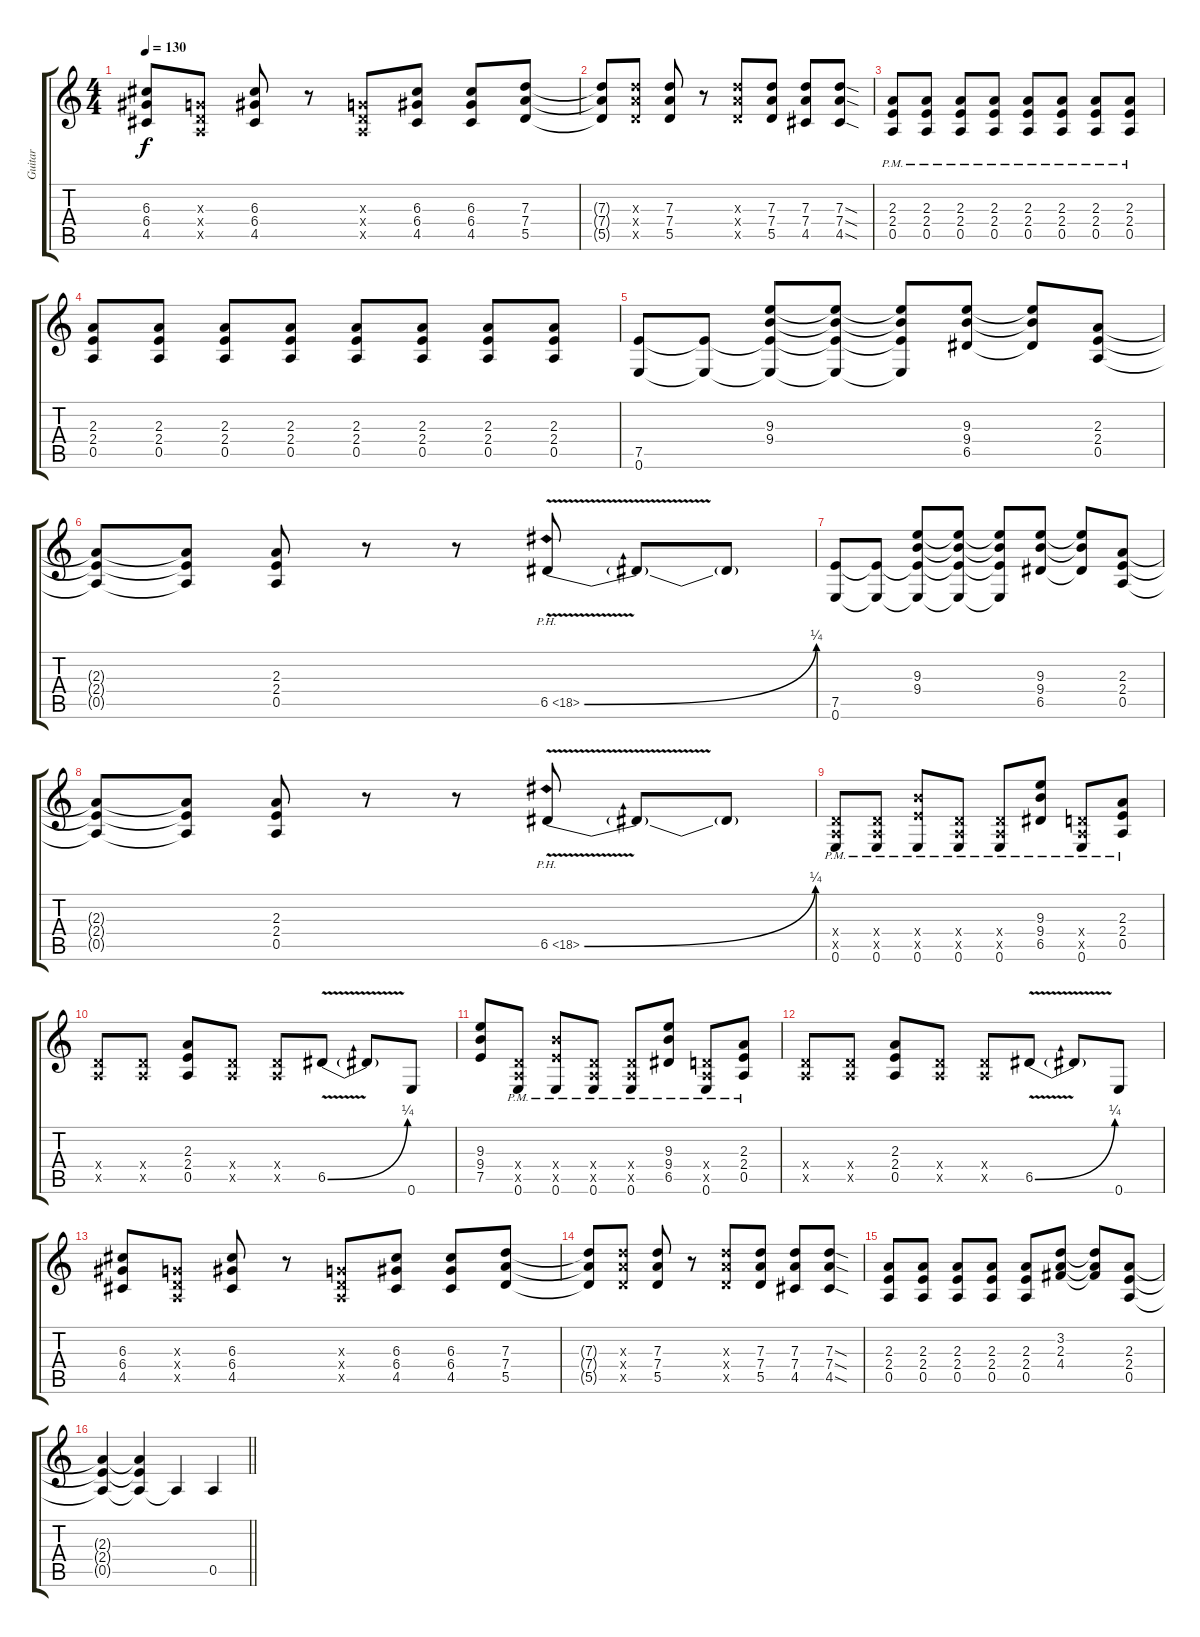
\track ("Guitar" "Guitar") {instrument acousticguitarsteel}
\staff {score tabs}
\tuning (E4 B3 G3 D3 A2 E2) {hide}
\ts (4 4)
\tempo 130
\clef g2
\ks c
(6.3 6.4 4.5).8{dy f} (0.3{x} 0.4{x} 0.5{x}).8 (6.3 6.4 4.5).8 r.8 (0.3{x} 0.4{x} 0.5{x}).8 (6.3 6.4 4.5).8 (6.3 6.4 4.5).8 (7.3 7.4 5.5).8 |
(7.3{t} 7.4{t} 5.5{t}).8 (7.3{x} 7.4{x} 5.5{x}).8 (7.3 7.4 5.5).8 r.8 (7.3{x} 7.4{x} 5.5{x}).8 (7.3 7.4 5.5).8 (7.3 7.4 4.5).8 (7.3{sod} 7.4{sod} 4.5{sod}).8 |
(2.3{pm} 2.4{pm} 0.5{pm}).8 (2.3{pm} 2.4{pm} 0.5{pm}).8 (2.3{pm} 2.4{pm} 0.5{pm}).8 (2.3{pm} 2.4{pm} 0.5{pm}).8 (2.3{pm} 2.4{pm} 0.5{pm}).8 (2.3{pm} 2.4{pm} 0.5{pm}).8 (2.3{pm} 2.4{pm} 0.5{pm}).8 (2.3{pm} 2.4{pm} 0.5{pm}).8 |
(2.3 2.4 0.5).8 (2.3 2.4 0.5).8 (2.3 2.4 0.5).8 (2.3 2.4 0.5).8 (2.3 2.4 0.5).8 (2.3 2.4 0.5).8 (2.3 2.4 0.5).8 (2.3 2.4 0.5).8 |
(7.5 0.6).8 (7.5{t} 0.6{t}).8 (9.3 9.4 7.5{t} 0.6{t}).8 (9.3{t} 9.4{t} 7.5{t} 0.6{t}).8 (9.3{t} 9.4{t} 7.5{t} 0.6{t}).8 (9.3 9.4 6.5).8 (9.3{t} 9.4{t} 6.5{t}).8 (2.3 2.4 0.5).8 |
(2.3{t} 2.4{t} 0.5{t}).8 (2.3{t} 2.4{t} 0.5{t}).8 (2.3 2.4 0.5).8 r.8 r.8 6.5{be (bend 0 0 60 1) ph 12 v}.8 6.5{t}.8 6.5{t}.8 |
(7.5 0.6).8 (7.5{t} 0.6{t}).8 (9.3 9.4 7.5{t} 0.6{t}).8 (9.3{t} 9.4{t} 7.5{t} 0.6{t}).8 (9.3{t} 9.4{t} 7.5{t} 0.6{t}).8 (9.3 9.4 6.5).8 (9.3{t} 9.4{t} 6.5{t}).8 (2.3 2.4 0.5).8 |
(2.3{t} 2.4{t} 0.5{t}).8 (2.3{t} 2.4{t} 0.5{t}).8 (2.3 2.4 0.5).8 r.8 r.8 6.5{be (bend 0 0 60 1) ph 12 v}.8 6.5{t}.8 6.5{t}.8 |
(0.4{x} 0.5{x} 0.6{pm}).8 (0.4{x} 0.5{x} 0.6{pm}).8 (9.4{pm x} 7.5{pm x} 0.6).8 (0.4{x} 0.5{x} 0.6{pm}).8 (0.4{x} 0.5{x} 0.6{pm}).8 (9.3{pm} 9.4{pm} 6.5{pm}).8 (0.4{x} 0.5{x} 0.6{pm}).8 (2.3{pm} 2.4{pm} 0.5{pm}).8 |
(0.4{x} 0.5{x}).8 (0.4{x} 0.5{x}).8 (2.3 2.4 0.5).8 (0.4{x} 0.5{x}).8 (0.4{x} 0.5{x}).8 6.5{be (bend 0 0 60 1) v}.8 6.5{t}.8 0.6.8 |
(9.3 9.4 7.5).8 (0.4{x} 0.5{x} 0.6{pm}).8 (9.4{pm x} 7.5{pm x} 0.6).8 (0.4{x} 0.5{x} 0.6{pm}).8 (0.4{x} 0.5{x} 0.6{pm}).8 (9.3{pm} 9.4{pm} 6.5{pm}).8 (0.4{x} 0.5{x} 0.6{pm}).8 (2.3{pm} 2.4{pm} 0.5{pm}).8 |
(0.4{x} 0.5{x}).8 (0.4{x} 0.5{x}).8 (2.3 2.4 0.5).8 (0.4{x} 0.5{x}).8 (0.4{x} 0.5{x}).8 6.5{be (bend 0 0 60 1) v}.8 6.5{t}.8 0.6.8 |
(6.3 6.4 4.5).8 (0.3{x} 0.4{x} 0.5{x}).8 (6.3 6.4 4.5).8 r.8 (0.3{x} 0.4{x} 0.5{x}).8 (6.3 6.4 4.5).8 (6.3 6.4 4.5).8 (7.3 7.4 5.5).8 |
(7.3{t} 7.4{t} 5.5{t}).8 (7.3{x} 7.4{x} 5.5{x}).8 (7.3 7.4 5.5).8 r.8 (7.3{x} 7.4{x} 5.5{x}).8 (7.3 7.4 5.5).8 (7.3 7.4 4.5).8 (7.3{sod} 7.4{sod} 4.5{sod}).8 |
(2.3 2.4 0.5).8 (2.3 2.4 0.5).8 (2.3 2.4 0.5).8 (2.3 2.4 0.5).8 (2.3 2.4 0.5).8 (3.2 2.3 4.4).8 (3.2{t} 2.3{t} 4.4{t}).8 (2.3 2.4 0.5).8 |
\barLineRight lightlight
(2.3{t} 2.4{t} 0.5{t}).4 (2.3{t} 2.4{t} 0.5{t}).4 0.5{t}.4 0.5.4
